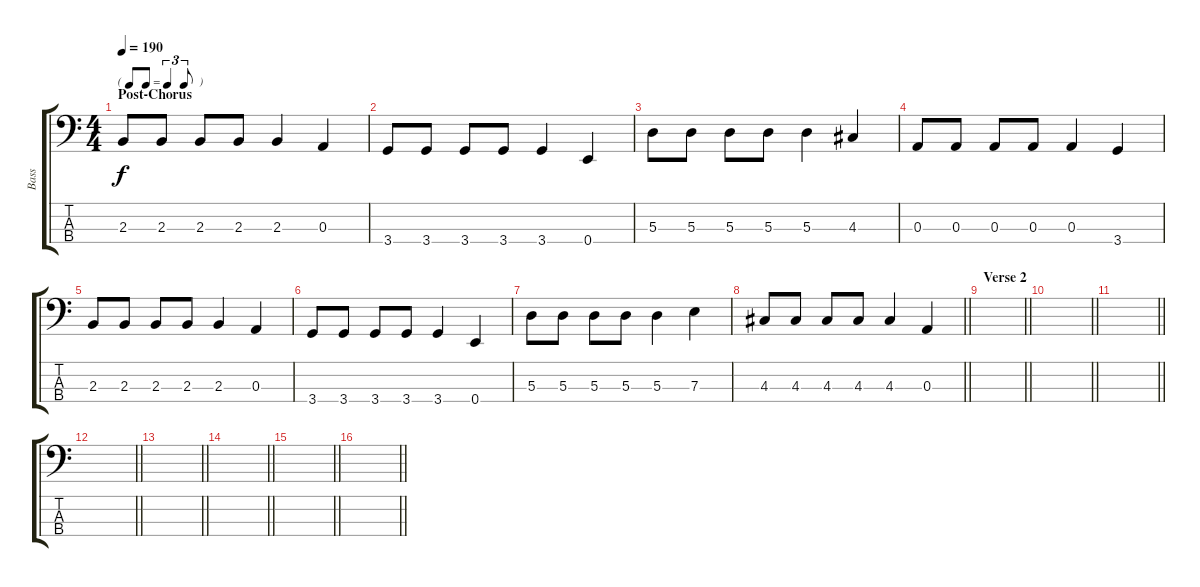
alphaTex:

\track ("Bass" "Bass") {instrument electricbassfinger}
\staff {score tabs}
\tuning (G2 D2 A1 E1) {hide}
\ts (4 4)
\tf triplet8th
\section ("" "Post-Chorus")
\tempo 190
\clef f4
\ks c
2.3.8{dy f} 2.3.8 2.3.8 2.3.8 2.3.4 0.3.4 |
3.4.8 3.4.8 3.4.8 3.4.8 3.4.4 0.4.4 |
5.3.8 5.3.8 5.3.8 5.3.8 5.3.4 4.3.4 |
0.3.8 0.3.8 0.3.8 0.3.8 0.3.4 3.4.4 |
2.3.8 2.3.8 2.3.8 2.3.8 2.3.4 0.3.4 |
3.4.8 3.4.8 3.4.8 3.4.8 3.4.4 0.4.4 |
5.3.8 5.3.8 5.3.8 5.3.8 5.3.4 7.3.4 |
\barLineRight lightlight
4.3.8 4.3.8 4.3.8 4.3.8 4.3.4 0.3.4 |
\section ("" "Verse 2")
\barLineRight lightlight
|
\barLineRight lightlight
|
\barLineRight lightlight
|
\barLineRight lightlight
|
\barLineRight lightlight
|
\barLineRight lightlight
|
\barLineRight lightlight
|
\barLineRight lightlight
